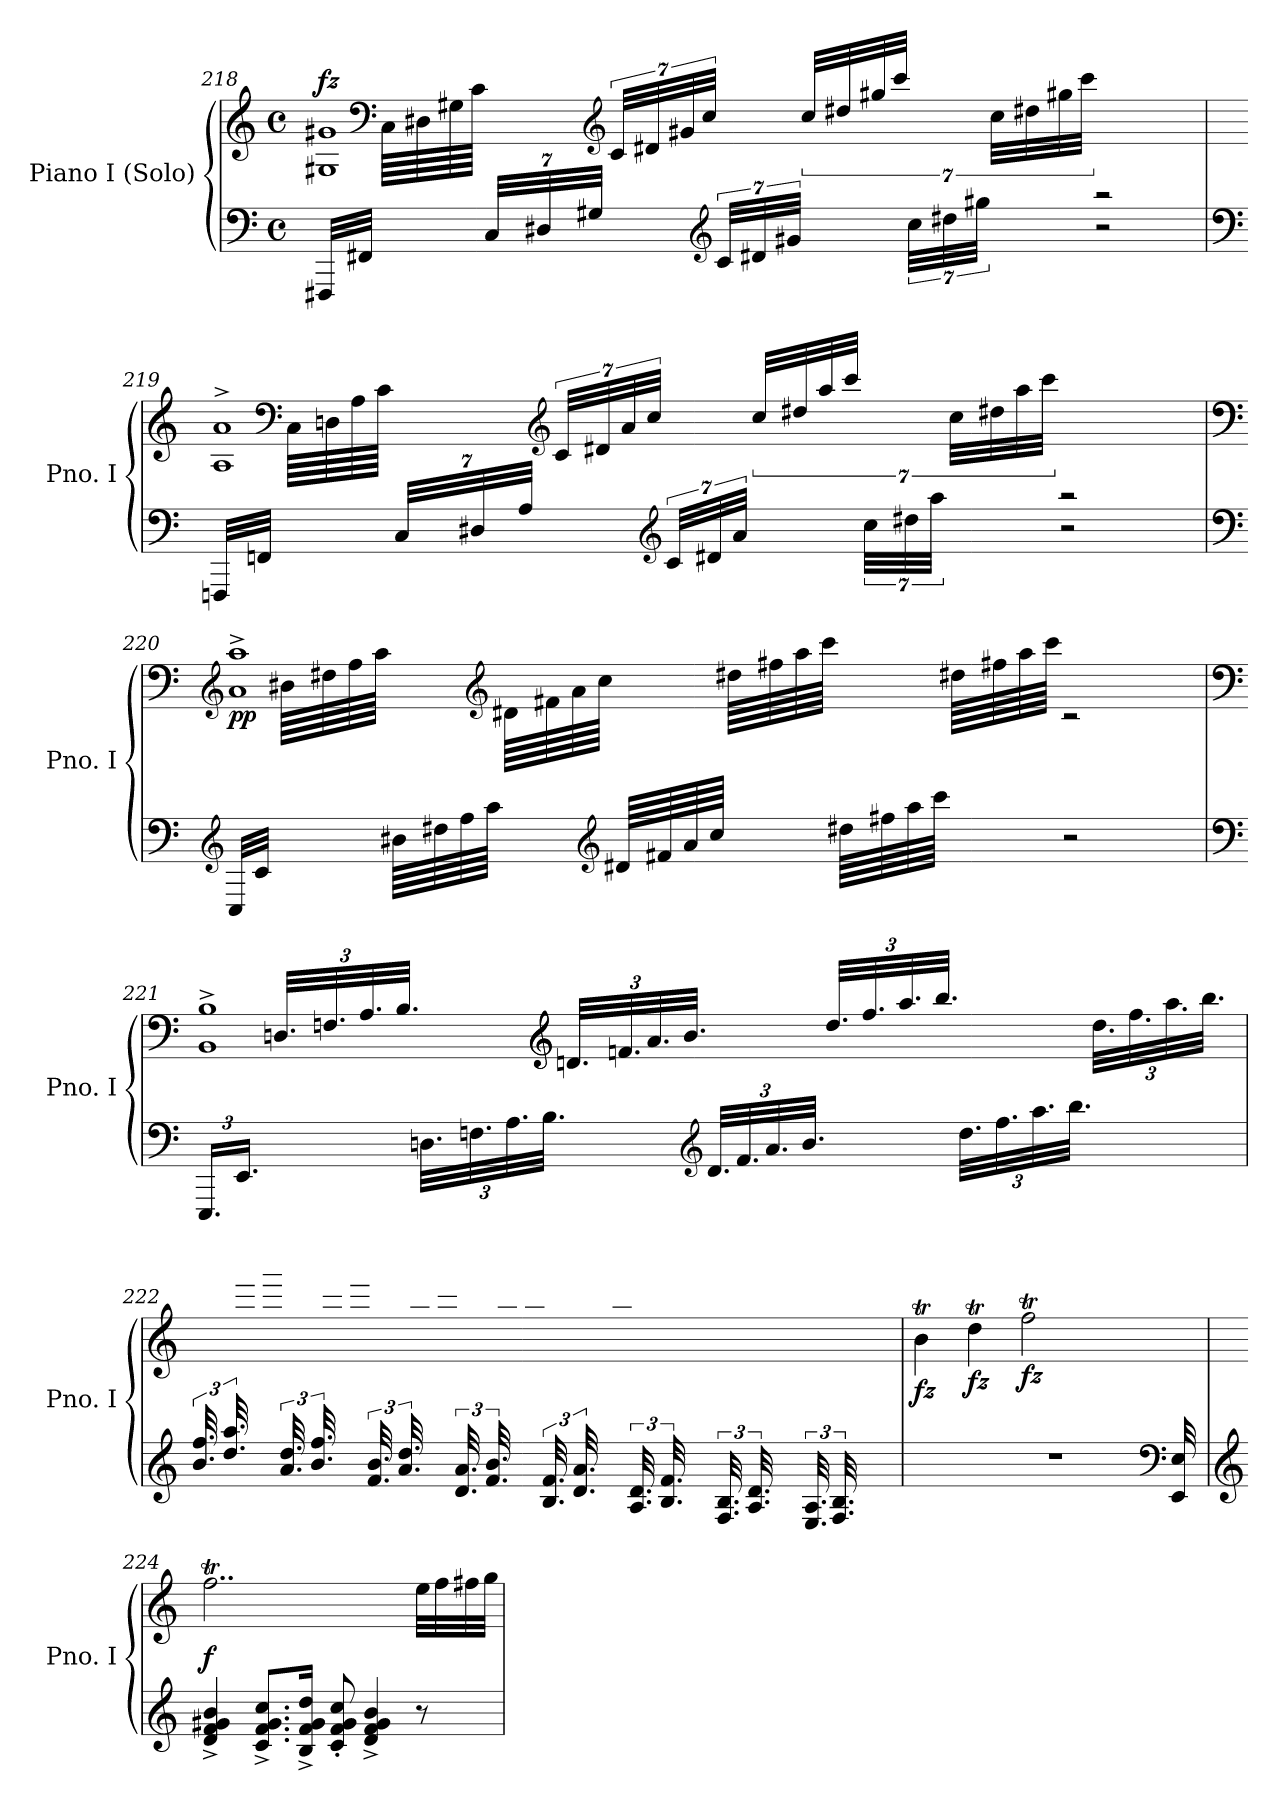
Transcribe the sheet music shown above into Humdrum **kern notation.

**kern	**kern	**dynam
*part1	*part1	*part1
*staff2	*staff1	*staff1/2
*I"Piano I (Solo)	*	*
*I'Pno. I	*	*
*clefF4	*clefG2	*
*k[]	*k[]	*
*M4/4	*M4/4	*
*met(c)	*met(c)	*
=218	=218	=218
*^	*^	*
*	*	*	*^	*
!	!	!	!	!	!LO:DY:a
8ryy	32FFF#X/LLL	1G#X 1g#X	16ryy	56%17ryy	fz
.	32FF#X/JJJ	.	.	.	.
*	*	*clefF4	*	*	*
.	16ryy	.	64C\LLLL	.	.
.	.	.	64D#X\	.	.
.	.	.	64G#X\	.	.
.	.	.	64c\JJJJ	.	.
56C/LLLL	8ryy	.	28.ryy	.	.
56D#X/	.	.	.	.	.
56G#X/JJJJ	.	.	.	.	.
*	*	*clefG2	*	*	*
28%23ryy	.	.	56c/LLLL	.	.
.	.	.	56d#X/	.	.
.	.	.	56g#X/	.	.
.	.	.	56cc/JJJJ	.	.
*clefG2	*	*	*	*	*
.	56c/LLLL	.	8ryy	.	.
.	56d#X/	.	.	.	.
.	56g#X/JJJJ	.	.	.	.
.	14ryy	.	.	56cc/LLLL	.
.	.	.	.	56dd#X/	.
.	.	.	.	56gg#X/	.
.	.	.	.	56ccc/JJJJ	.
.	56cc\LLLL	.	8ryy	28.ryy	.
.	56dd#X\	.	.	.	.
.	56gg#X\JJJJ	.	.	.	.
*	*	*8va	*	*	*
.	14ryy	.	.	56ccc\LLLL	.
.	.	.	.	56ddd#X\	.
.	.	.	.	56ggg#X\	.
.	.	.	.	56cccc\JJJJ	.
*	*	*X8va	*	*	*
.	2r	.	2r	2ryy	.
!!LO:LB:g=z	!!	!!
=219	=219	=219	=219	=219	=219
*clefF4	*	*	*	*	*
8ryy	32FFFn/LLL	1A^> 1a^>	16ryy	56%17ryy	.
.	32FFn/JJJ	.	.	.	.
*	*	*clefF4	*	*	*
.	16ryy	.	64C\LLLL	.	.
.	.	.	64Dn\	.	.
.	.	.	64A\	.	.
.	.	.	64c\JJJJ	.	.
56C/LLLL	8ryy	.	28.ryy	.	.
56D#X/	.	.	.	.	.
56A/JJJJ	.	.	.	.	.
*	*	*clefG2	*	*	*
28%23ryy	.	.	56c/LLLL	.	.
.	.	.	56d#X/	.	.
.	.	.	56a/	.	.
.	.	.	56cc/JJJJ	.	.
*clefG2	*	*	*	*	*
.	56c/LLLL	.	8ryy	.	.
.	56d#X/	.	.	.	.
.	56a/JJJJ	.	.	.	.
.	14ryy	.	.	56cc/LLLL	.
.	.	.	.	56dd#X/	.
.	.	.	.	56aa/	.
.	.	.	.	56ccc/JJJJ	.
.	56cc\LLLL	.	8ryy	28.ryy	.
.	56dd#X\	.	.	.	.
.	56aa\JJJJ	.	.	.	.
*	*	*8va	*	*	*
.	14ryy	.	.	56ccc\LLLL	.
.	.	.	.	56ddd#X\	.
.	.	.	.	56aaa\	.
.	.	.	.	56cccc\JJJJ	.
*	*	*X8va	*	*	*
.	2r	.	2r	2ryy	.
*v	*v	*	*	*	*
*	*v	*v	*v	*
!!LO:PB:g=z
=220	=220	=220
*clefF4	*clefF4	*
*^	*^	*
*	*	*	*^	*
!	!	!	!	!	!LO:DY:b
*v	*v	*	*	*	*
*	*	*v	*v	*
32EEE/LLL	1C^ 1c^	16ryy	pp
32EE/JJJ	.	.	.
16ryy	.	64D#X\LLLL	.
.	.	64F#X\	.
.	.	64A\	.
.	.	64c\JJJJ	.
64D#X\LLLL	.	16ryy	.
64F#X\	.	.	.
64A\	.	.	.
64c\JJJJ	.	.	.
*	*clefG2	*	*
16ryy	.	64d#X\LLLL	.
.	.	64f#X\	.
.	.	64a\	.
.	.	64cc\JJJJ	.
*clefG2	*	*	*
64d#X/LLLL	.	16ryy	.
64f#X/	.	.	.
64a/	.	.	.
64cc/JJJJ	.	.	.
16ryy	.	64dd#X\LLLL	.
.	.	64ff#X\	.
.	.	64aa\	.
.	.	64ccc\JJJJ	.
64dd#X\LLLL	.	16ryy	.
64ff#X\	.	.	.
64aa\	.	.	.
64ccc\JJJJ	.	.	.
*	*8va	*	*
16ryy	.	64ddd#X\LLLL	.
.	.	64fff#X\	.
.	.	64aaa\	.
.	.	64cccc\JJJJ	.
*	*X8va	*	*
2r	.	2r	.
*	*v	*v	*
!!LO:LB:g=z
=221	=221	=221
*clefF4	*clefF4	*
*	*^	*
*	*	*^	*
24.EEE/LLL	1BB^ 1B^	4ryy	8ryy	.
24.EE/JJJ	.	.	.	.
8ryy	.	.	48.Dn/LLLL	.
.	.	.	48.Fn/	.
.	.	.	48.A/	.
.	.	.	48.B/JJJJ	.
48.Dn\LLLL	.	8ryy	8ryy	.
48.Fn\	.	.	.	.
48.A\	.	.	.	.
48.B\JJJJ	.	.	.	.
*	*clefG2	*	*	*
8ryy	.	8ryy	48.dn/LLLL	.
.	.	.	48.fn/	.
.	.	.	48.a/	.
.	.	.	48.b/JJJJ	.
*clefG2	*	*	*	*
48.d/LLLL	.	2ryy	8ryy	.
48.f/	.	.	.	.
48.a/	.	.	.	.
48.b/JJJJ	.	.	.	.
8ryy	.	.	48.dd/LLLL	.
.	.	.	48.ff/	.
.	.	.	48.aa/	.
.	.	.	48.bb/JJJJ	.
48.dd\LLLL	.	.	8ryy	.
48.ff\	.	.	.	.
48.aa\	.	.	.	.
48.bb\JJJJ	.	.	.	.
*	*8va	*	*	*
8ryy	.	.	48.ddd\LLLL	.
.	.	.	48.fff\	.
.	.	.	48.aaa\	.
.	.	.	48.bbb\JJJJ	.
*	*v	*v	*v	*
!!LO:LB:g=z
=222	=222	=222
*	*X8va	*
*	*^	*
48.b/ 48.ff/LLLL	1ryy	16ryy	.
48.dd/ 48.aa/	.	.	.
16ryy	.	48.bb\ 48.fff\	.
.	.	48.ddd\ 48.aaa\JJJJ	.
48.a/ 48.dd/LLLL	.	16ryy	.
48.b/ 48.ff/	.	.	.
16ryy	.	48.aa\ 48.ddd\	.
.	.	48.bb\ 48.fff\JJJJ	.
48.f/ 48.b/LLLL	.	16ryy	.
48.a/ 48.dd/	.	.	.
16ryy	.	48.ff\ 48.bb\	.
.	.	48.aa\ 48.ddd\JJJJ	.
48.d/ 48.a/LLLL	.	16ryy	.
48.f/ 48.b/	.	.	.
16ryy	.	48.dd\ 48.aa\	.
.	.	48.ff\ 48.bb\JJJJ	.
48.B/ 48.f/LLLL	.	16ryy	.
48.d/ 48.a/	.	.	.
16ryy	.	48.b\ 48.ff\	.
.	.	48.dd\ 48.aa\JJJJ	.
48.A/ 48.d/LLLL	.	16ryy	.
48.B/ 48.f/	.	.	.
16ryy	.	48.a\ 48.dd\	.
.	.	48.b\ 48.ff\JJJJ	.
48.F/ 48.B/LLLL	.	16ryy	.
48.A/ 48.d/	.	.	.
16ryy	.	48.f\ 48.b\	.
.	.	48.a\ 48.dd\JJJJ	.
48.E/ 48.A/LLLL	.	16ryy	.
48.F/ 48.B/	.	.	.
16ryy	.	48.d\ 48.a\	.
.	.	48.f\ 48.b\JJJJ	.
=223	=223	=223	=223
*^	*	*	*
!	!	!	!	!LO:DY:b
*	*	*v	*v	*
1r	2ryy	4bt\	fz
!	!	!	!LO:DY:b
.	.	4ddT\	fz
!	!	!	!LO:DY:b
.	4ryy	2ffT\	fz
.	8ryy	.	.
.	16ryy	.	.
.	32ryy	.	.
*clefF4	*	*	*
.	32EE!/ 32E!/	.	.
*v	*v	*	*
!!LO:LB:g=z
=224	=224	=224
*clefG2	*	*
*^	*	*
!	!	!	!LO:DY:a=2
*v	*v	*	*
4d/^> 4f/^> 4g#X/^> 4b/^>	2..ffT\	f
8.c/^> 8.f/^> 8.g#/^> 8.cc/^>L	.	.
16B/^> 16f/^> 16g#/^> 16dd/^>Jk	.	.
8c/' 8f/' 8g#/' 8cc/'	.	.
4d/^> 4f/^> 4g#/^> 4b/^>	.	.
8r	32ee!\LLL	.
.	32ff!\	.
.	32ff#X!\	.
.	32gg!\JJJ	.
=	=	=
*-	*-	*-
